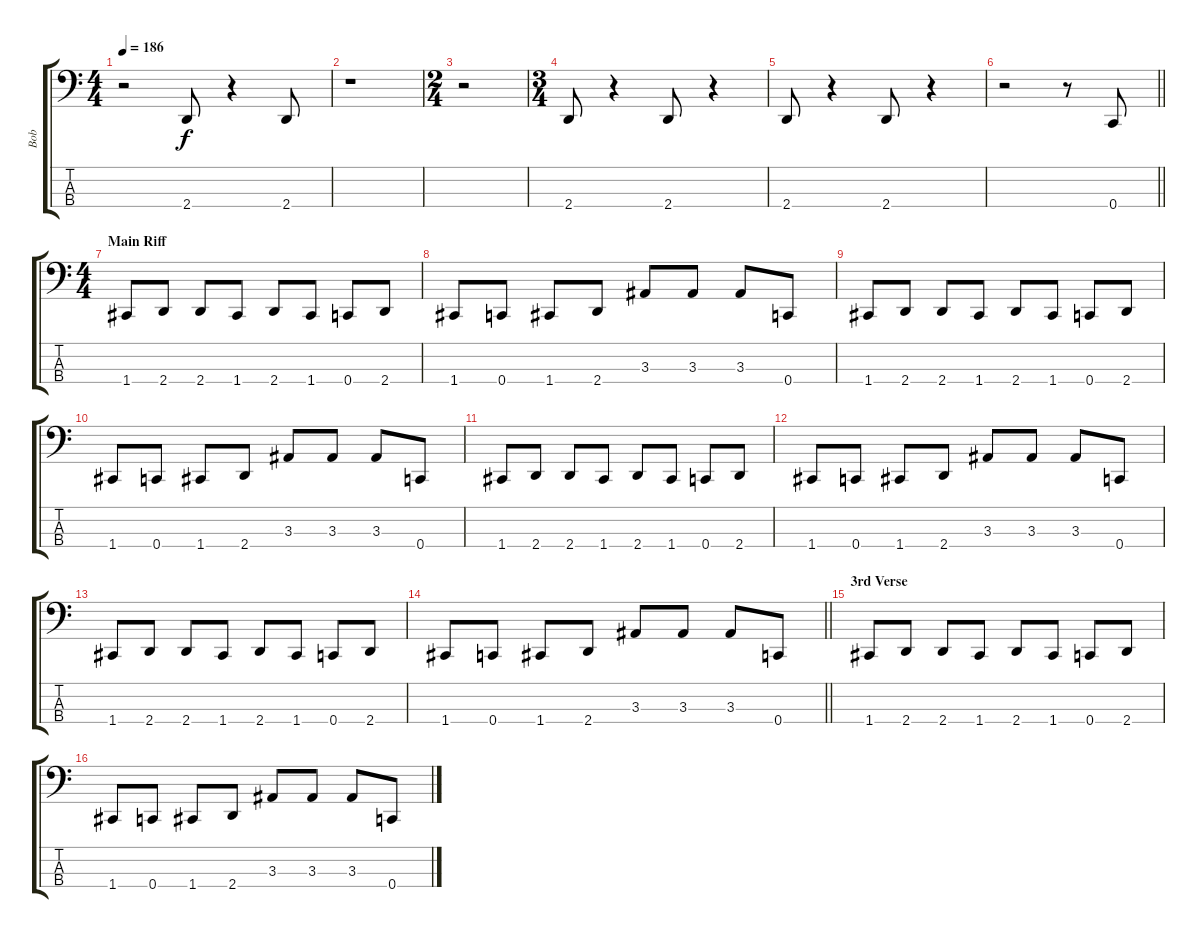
\track ("Bob" "Bob") {instrument electricbassfinger}
\staff {score tabs}
\tuning (F2 C2 G1 C1) {hide}
\ts (4 4)
\tempo 186
\clef f4
\ks c
r.2{dy f} 2.4.8 r.4 2.4.8 |
r.1 |
\ts (2 4)
r.2 |
\ts (3 4)
2.4.8 r.4 2.4.8 r.4 |
2.4.8 r.4 2.4.8 r.4 |
\barLineRight lightlight
r.2 r.8 0.4.8 |
\ts (4 4)
\section ("" "Main Riff")
1.4.8 2.4.8 2.4.8 1.4.8 2.4.8 1.4.8 0.4.8 2.4.8 |
1.4.8 0.4.8 1.4.8 2.4.8 3.3.8 3.3.8 3.3.8 0.4.8 |
1.4.8 2.4.8 2.4.8 1.4.8 2.4.8 1.4.8 0.4.8 2.4.8 |
1.4.8 0.4.8 1.4.8 2.4.8 3.3.8 3.3.8 3.3.8 0.4.8 |
1.4.8 2.4.8 2.4.8 1.4.8 2.4.8 1.4.8 0.4.8 2.4.8 |
1.4.8 0.4.8 1.4.8 2.4.8 3.3.8 3.3.8 3.3.8 0.4.8 |
1.4.8 2.4.8 2.4.8 1.4.8 2.4.8 1.4.8 0.4.8 2.4.8 |
\barLineRight lightlight
1.4.8 0.4.8 1.4.8 2.4.8 3.3.8 3.3.8 3.3.8 0.4.8 |
\section ("" "3rd Verse")
1.4.8 2.4.8 2.4.8 1.4.8 2.4.8 1.4.8 0.4.8 2.4.8 |
1.4.8 0.4.8 1.4.8 2.4.8 3.3.8 3.3.8 3.3.8 0.4.8
